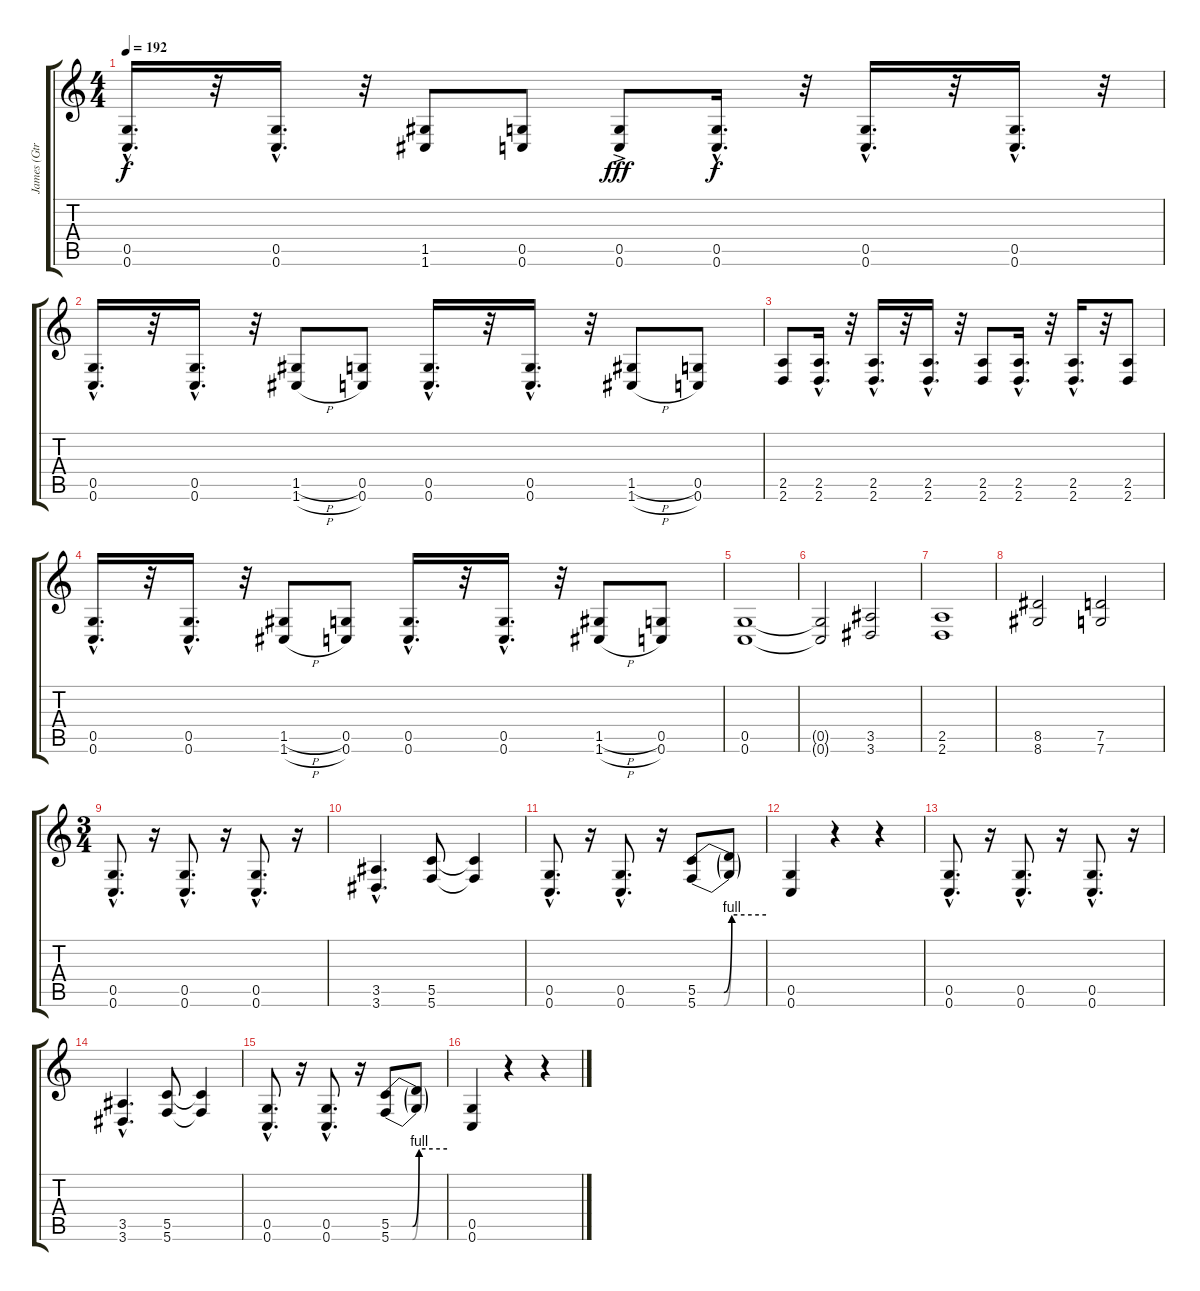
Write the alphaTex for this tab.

\track ("James (Gtr. 1)" "James (Gtr") {instrument distortionguitar}
\staff {score tabs}
\tuning (D4 A3 F3 C3 G2 C2) {hide}
\ts (4 4)
\tempo 192
\clef g2
\ks c
(0.5{hac} 0.6{hac}).16{d dy f} r.32 (0.5{hac} 0.6{hac}).16{d} r.32 (1.5 1.6).8 (0.5 0.6).8 (0.5{ac} 0.6{ac}).8{dy fff} (0.5{hac} 0.6{hac}).16{d dy f} r.32 (0.5{hac} 0.6{hac}).16{d} r.32 (0.5{hac} 0.6{hac}).16{d} r.32 |
(0.5{hac} 0.6{hac}).16{d} r.32 (0.5{hac} 0.6{hac}).16{d} r.32 (1.5{h} 1.6{h}).8 (0.5 0.6).8 (0.5{hac} 0.6{hac}).16{d} r.32 (0.5{hac} 0.6{hac}).16{d} r.32 (1.5{h} 1.6{h}).8 (0.5 0.6).8 |
(2.5 2.6).8 (2.5{hac} 2.6{hac}).16{d} r.32 (2.5{hac} 2.6{hac}).16{d} r.32 (2.5{hac} 2.6{hac}).16{d} r.32 (2.5 2.6).8 (2.5{hac} 2.6{hac}).16{d} r.32 (2.5{hac} 2.6{hac}).16{d} r.32 (2.5 2.6).8 |
(0.5{hac} 0.6{hac}).16{d} r.32 (0.5{hac} 0.6{hac}).16{d} r.32 (1.5{h} 1.6{h}).8 (0.5 0.6).8 (0.5{hac} 0.6{hac}).16{d} r.32 (0.5{hac} 0.6{hac}).16{d} r.32 (1.5{h} 1.6{h}).8 (0.5 0.6).8 |
(0.5 0.6).1 |
(0.5{t} 0.6{t}).2 (3.5 3.6).2 |
(2.5 2.6).1 |
(8.5 8.6).2 (7.5 7.6).2 |
\ts (3 4)
(0.5{hac} 0.6{hac}).8{d} r.16 (0.5{hac} 0.6{hac}).8{d} r.16 (0.5{hac} 0.6{hac}).8{d} r.16 |
(3.5{hac} 3.6{hac}).4{d} (5.5 5.6).8 (5.5{t} 5.6{t}).4 |
(0.5{hac} 0.6{hac}).8{d} r.16 (0.5{hac} 0.6{hac}).8{d} r.16 (5.5{be (custom 0 0 23 0 30 4 60 4)} 5.6{be (custom 0 0 23 0 30 4 60 4)}).8 (5.5{t} 5.6{t}).8 |
(0.5 0.6).4 r.4 r.4 |
(0.5{hac} 0.6{hac}).8{d} r.16 (0.5{hac} 0.6{hac}).8{d} r.16 (0.5{hac} 0.6{hac}).8{d} r.16 |
(3.5{hac} 3.6{hac}).4{d} (5.5 5.6).8 (5.5{t} 5.6{t}).4 |
(0.5{hac} 0.6{hac}).8{d} r.16 (0.5{hac} 0.6{hac}).8{d} r.16 (5.5{be (custom 0 0 23 0 30 4 60 4)} 5.6{be (custom 0 0 23 0 30 4 60 4)}).8 (5.5{t} 5.6{t}).8 |
(0.5 0.6).4 r.4 r.4
